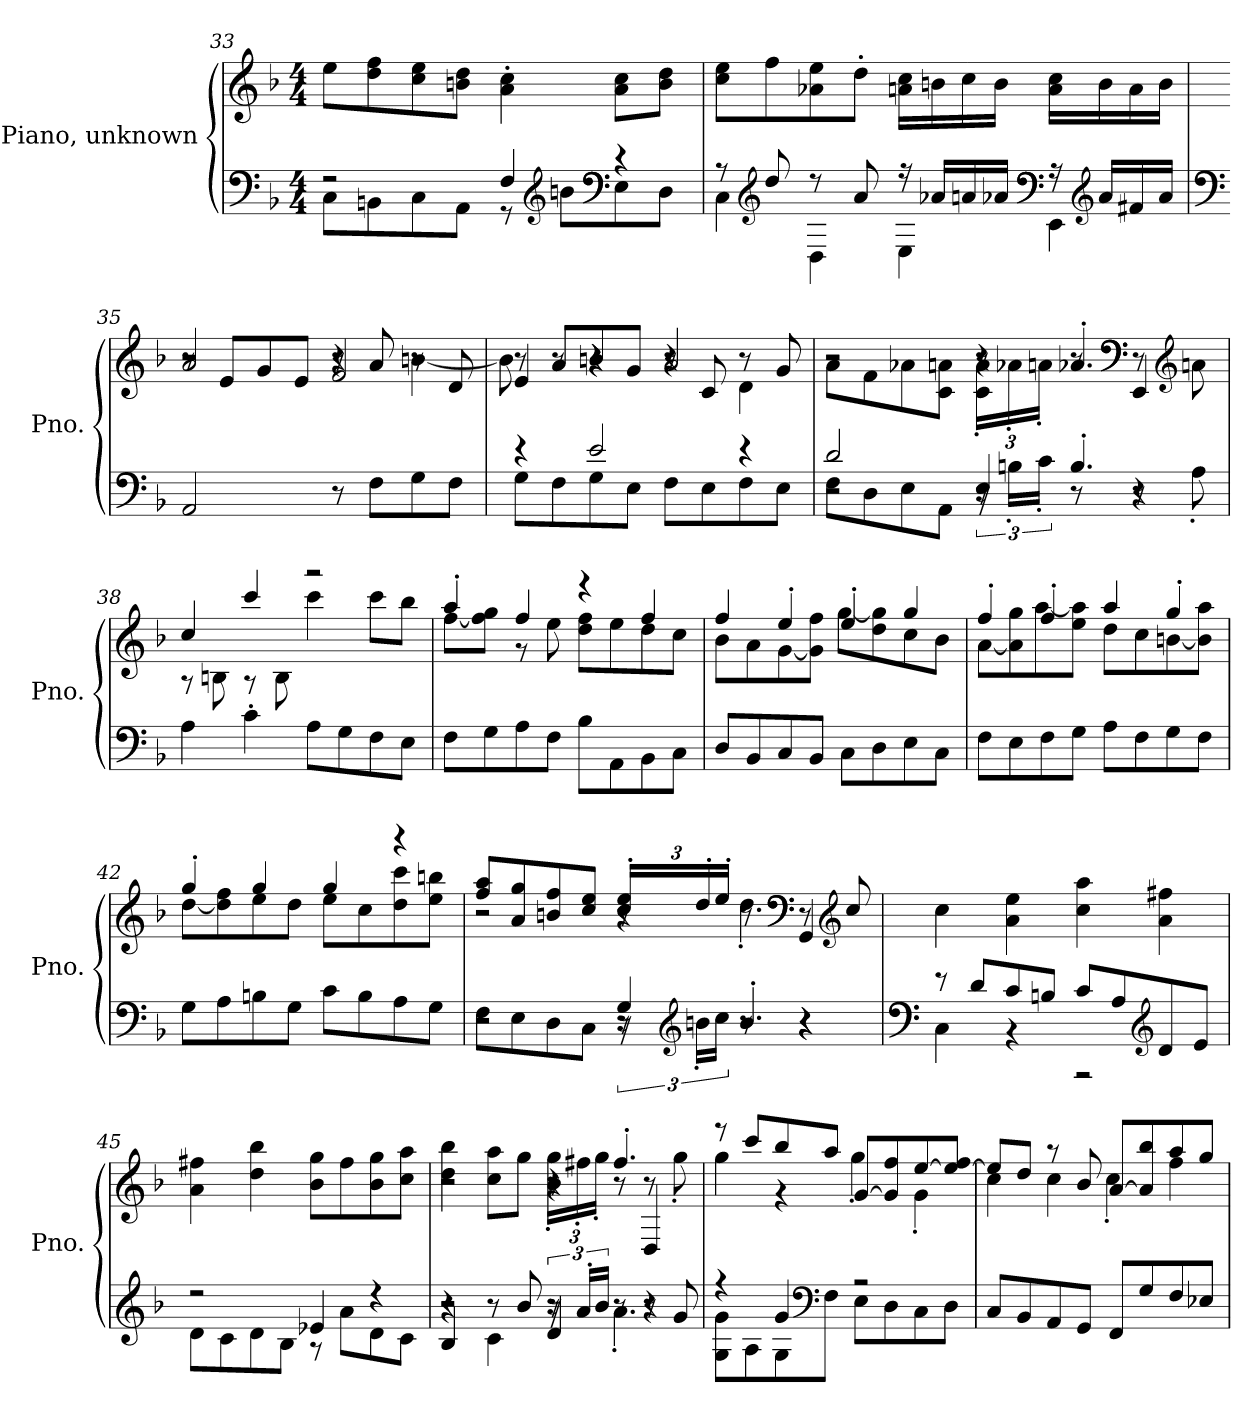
**kern	**kern
*part1	*part1
*staff2	*staff1
*I"Piano, unknown	*
*I'Pno.	*
*clefF4	*clefG2
*k[b-]	*k[b-]
*M4/4	*M4/4
=33	=33
*^	*
2r	8C\L	8ee\L
.	8BBn\	8dd\ 8ff\
.	8C\	8cc\ 8ee\
.	8AA\J	8bn\ 8dd\J
4F/	8r	4a\' 4cc\'
*clefG2	*	*
.	8bn\L	.
*clefF4	*	*
4r	8E\	8a\ 8cc\L
.	8D\J	8b\ 8dd\J
!!LO:LB:g=z
=34	=34	=34
8r	4C\	8cc\ 8ee\L
*clefG2	*	*
8dd/	.	8ff\
8r	4D\	8a-X\ 8ee\
8a/	.	8dd'\J
16r	4E\	16an\ 16cc\LL
16a-X/LL	.	16bn\
16an/	.	16cc\
16a-X/JJ	.	16b\JJ
*clefF4	*	*
16r	4EE\	16a\ 16cc\LL
*clefG2	*	*
16a-/LL	.	16b\
16f#X/	.	16a\
16a-/JJ	.	16b\JJ
*v	*v	*
=35	=35
*clefF4	*
*	*^
*	*	*^
2AA/	2a/	2r	8r
.	.	.	8e/L
.	.	.	8g/
.	.	.	8e/J
8r	2f/	4r	8r
8F\L	.	.	8a/
8G\	.	[4bn\	8r
8F\J	.	.	8d/
=36	=36	=36	=36
*^	*	*	*
4r	8G\L	4e/	8b\]	8r
.	8F\	.	8r	8a/L
2e/	8G\	4r	4r	8bn/
.	8E\J	.	.	8g/J
.	8F\L	2a/	4r	8r
.	8E\	.	.	8c/
4r	8F\	.	4d\	8r
.	8E\J	.	.	8g/
!!LO:PB:g=z	!!	!!
=37	=37	=37	=37	=37
*	*^	*	*	*
2d/	8F\L	2r	2r	8a\L	2r
.	8D\	.	.	8f\	.
.	8E\	.	.	8a-X\	.
.	8AA\J	.	.	8c\ 8an\J	.
*	*	*	*	*Xbrackettup	*
8r	24r	4E/	8r	24c\' 24a\'LL	4r
.	24Bn'\LL	.	.	24a-X'\	.
.	24c'\JJ	.	.	24an'\JJ	.
4.B'/	8r	.	4.a-X'/	8r	.
*	*	*	*clefF4	*	*
.	8r	4r	.	8r	4EE/
*	*	*	*clefG2	*	*
.	8A'\	.	.	8an\	.
*v	*v	*v	*	*	*
*	*	*v	*v
=38	=38	=38
4A\	4cc/	8r
.	.	8Bn\
4c'\	4ccc/	8r
.	.	8B\
8A\L	2r	4ccc\
8G\	.	.
8F\	.	8ccc\L
8E\J	.	8bb-\J
=39	=39	=39
8F\L	4aa'/	[8ff\L
8G\	.	8ff\] 8gg\J
8A\	4ff/	8r
8F\J	.	8ee\
8B-\L	4r	8dd\ 8ff\L
8AA\	.	8ee\
8BB-\	4ff/	8dd\
8C\J	.	8cc\J
!!LO:LB:g=z	!!
=40	=40	=40
8D/L	4ff/	8b-\L
8BB-/	.	8a\
8C/	4ee'/	[8g\
8BB-/J	.	8g\] 8ff\J
8C\L	4ee'/	[8gg\L
8D\	.	8dd\ 8gg\]
8E\	4gg/	8cc\
8C\J	.	8b-\J
=41	=41	=41
8F\L	4ff'/	[8a\L
8E\	.	8a\] 8gg\
8F\	4ff'/	[8aa\
8G\J	.	8ee\ 8aa\]J
8A\L	4aa/	8dd\L
8F\	.	8cc\
8G\	4gg'/	[8bn\
8F\J	.	8b\] 8aa\J
=42	=42	=42
8G\L	4gg'/	[8dd\L
8A\	.	8dd\] 8ff\
8Bn\	4gg/	8ee\
8G\J	.	8dd\J
8c\L	4gg/	8ee\L
8B\	.	8cc\
8A\	4r	8dd\ 8ccc\
8G\J	.	8ee\ 8bbn\J
!!LO:LB:g=z
=43	=43	=43
*^	*	*^
*	*^	*	*	*
2r	8F\L	2r	8ff/ 8aa/L	2r	2r
.	8E\	.	8a/ 8gg/	.	.
.	8D\	.	8bn/ 8ff/	.	.
.	8C\J	.	8cc/ 8ee/J	.	.
8r	24r	4G/	24cc/' 24ee/'LL	8r	4r
*clefG2	*	*	*	*	*
.	24bn'\LL	.	24dd'/	.	.
.	24cc\JJ	.	24ee'/JJ	.	.
4.b'/	8r	.	8r	4.dd'\	.
*	*	*	*clefF4	*	*
.	4r	4r	8r	.	4GG/
*	*	*	*clefG2	*	*
.	.	.	8cc/	.	.
*v	*v	*v	*	*	*
*	*v	*v	*v
=44	=44
*clefF4	*
*^	*
8r	4C\	4cc\
8d/L	.	.
8c/	4r	4a\ 4ee\
8Bn/J	.	.
8c/L	2r	4cc\ 4aa\
8A/	.	.
*clefG2	*	*
8d/	.	4a\ 4ff#X\
8e/J	.	.
=45	=45	=45
2r	8d\L	4a\ 4ff#X\
.	8c\	.
.	8d\	4dd\ 4bb-\
.	8B-\J	.
4e-X/	8r	8b-\ 8gg\L
.	8a\L	8ff#\
4r	8d\	8b-\ 8gg\
.	8c\J	8cc\ 8aa\J
!!LO:LB:g=z
=46	=46	=46
*	*^	*^
*	*	*	*	*^
4B-/	4r	2r	2r	4dd\ 4bb-\	2r
8r	4c\	.	.	8cc\ 8aa\L	.
8b-/	.	.	.	8gg\J	.
24r	8r	4d/	8r	24b-\' 24gg\'LL	4r
24a'/LL	.	.	.	24ff#X'\	.
24b-/JJ	.	.	.	24gg'\JJ	.
8r	4.a'\	.	4.ff#'/	8r	.
8r	.	4r	.	8r	4D/
8g/	.	.	.	8gg'\	.
*	*v	*v	*	*	*
*	*	*	*v	*v
=47	=47	=47	=47
4r	8G\ 8g\L	8r	4gg\
.	8A\	8ccc/L	.
4g/	8G\	8bb-/	4r
*clefF4	*	*	*
.	8F\J	8aa/J	.
2r	8E\L	[8g/L	4gg'\
.	8D\	8g/] 8ff/	.
.	8C\	[8ee/	4g'\
.	8D\J	8ee/_ 8ff/J	.
*v	*v	*	*
=48	=48	=48
8C/L	8ee/L]	4cc\
8BB-/	8dd/J	.
8AA/	8r	4cc\
8GG/J	8b-/	.
8FF/L	[8a/L	4cc'\
8G/	8a/] 8bb-/	.
8F/	8aa/	4ff\
8E-X/J	8gg/J	.
*	*v	*v
=	=
*-	*-
